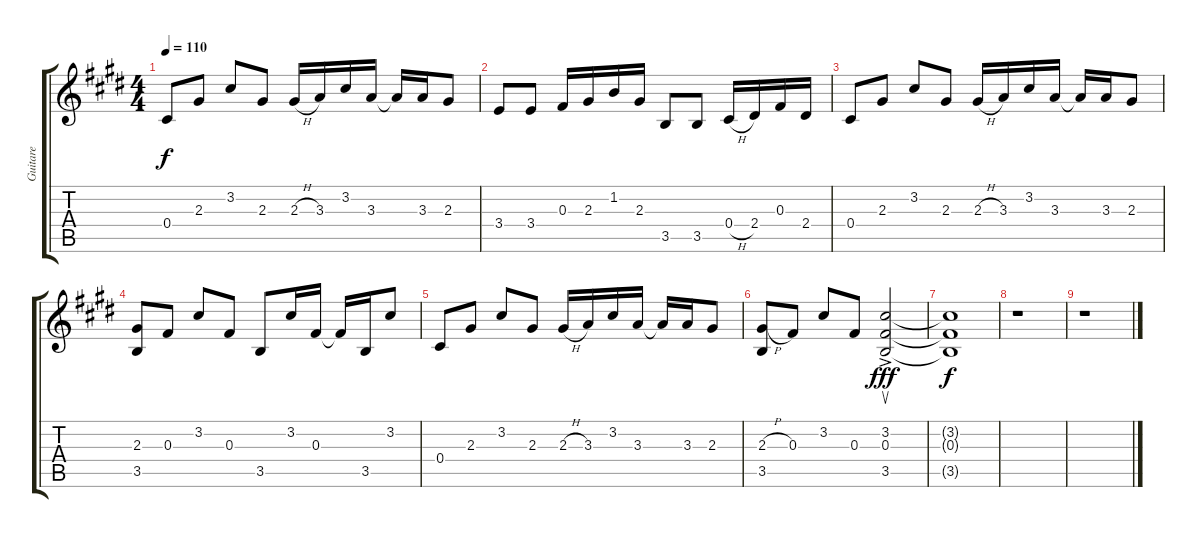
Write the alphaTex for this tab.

\track ("Guitare" "Guitare") {instrument acousticguitarnylon}
\staff {score tabs}
\tuning (Eb4 Bb3 Gb3 Db3 Ab2 Eb2) {hide}
\ts (4 4)
\tempo 110
\clef g2
\ks e
0.4.8{dy f} 2.3.8 3.2.8 2.3.8 2.3{h}.16 3.3.16 3.2.16 3.3.16 3.3{t}.16 3.3.16 2.3.8 |
3.4.8 3.4.8 0.3.16 2.3.16 1.2.16 2.3.16 3.5.8 3.5.8 0.4{h}.16 2.4.16 0.3.16 2.4.16 |
0.4.8 2.3.8 3.2.8 2.3.8 2.3{h}.16 3.3.16 3.2.16 3.3.16 3.3{t}.16 3.3.16 2.3.8 |
(2.3 3.5).8 0.3.8 3.2.8 0.3.8 3.5.8 3.2.16 0.3.16 0.3{t}.16 3.5.16 3.2.8 |
0.4.8 2.3.8 3.2.8 2.3.8 2.3{h}.16 3.3.16 3.2.16 3.3.16 3.3{t}.16 3.3.16 2.3.8 |
(2.3{h} 3.5).8 0.3.8 3.2.8 0.3.8 (3.2{ac} 0.3 3.5).2{su dy fff} |
(3.2{t} 0.3{t} 3.5{t}).1{dy f} |
r.1 |
r.1
